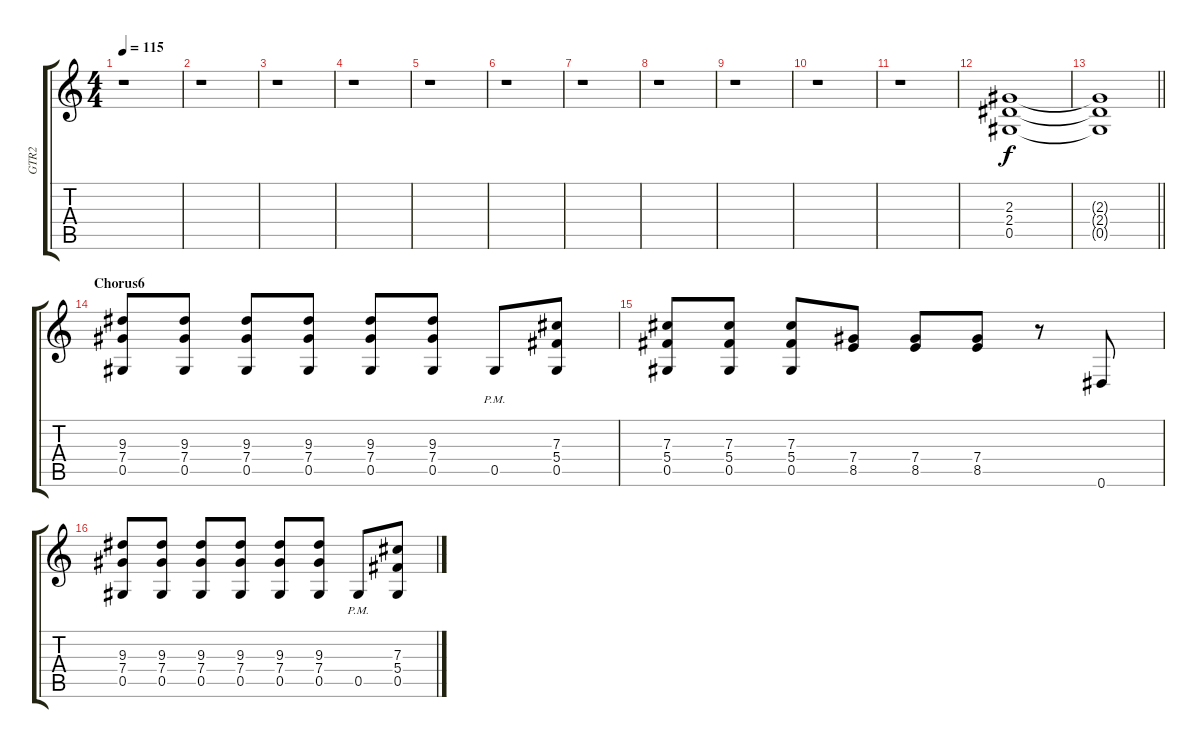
\track ("GTR2" "GTR2") {instrument distortionguitar}
\staff {score tabs}
\tuning (Eb4 Bb3 Gb3 Db3 Ab2 Eb2) {hide}
\ts (4 4)
\tempo 115
\clef g2
\ks c
r.1{dy f} |
r.1 |
r.1 |
r.1 |
r.1 |
r.1 |
r.1 |
r.1 |
r.1 |
r.1 |
r.1 |
(2.3 2.4 0.5).1{volume 13} |
\barLineRight lightlight
(2.3{t} 2.4{t} 0.5{t}).1 |
\section ("" "Chorus6")
(9.3 7.4 0.5).8 (9.3 7.4 0.5).8 (9.3 7.4 0.5).8 (9.3 7.4 0.5).8 (9.3 7.4 0.5).8 (9.3 7.4 0.5).8 0.5{pm}.8 (7.3 5.4 0.5).8 |
(7.3 5.4 0.5).8 (7.3 5.4 0.5).8 (7.3 5.4 0.5).8 (7.4 8.5).8 (7.4 8.5).8 (7.4 8.5).8 r.8 0.6.8 |
(9.3 7.4 0.5).8 (9.3 7.4 0.5).8 (9.3 7.4 0.5).8 (9.3 7.4 0.5).8 (9.3 7.4 0.5).8 (9.3 7.4 0.5).8 0.5{pm}.8 (7.3 5.4 0.5).8
